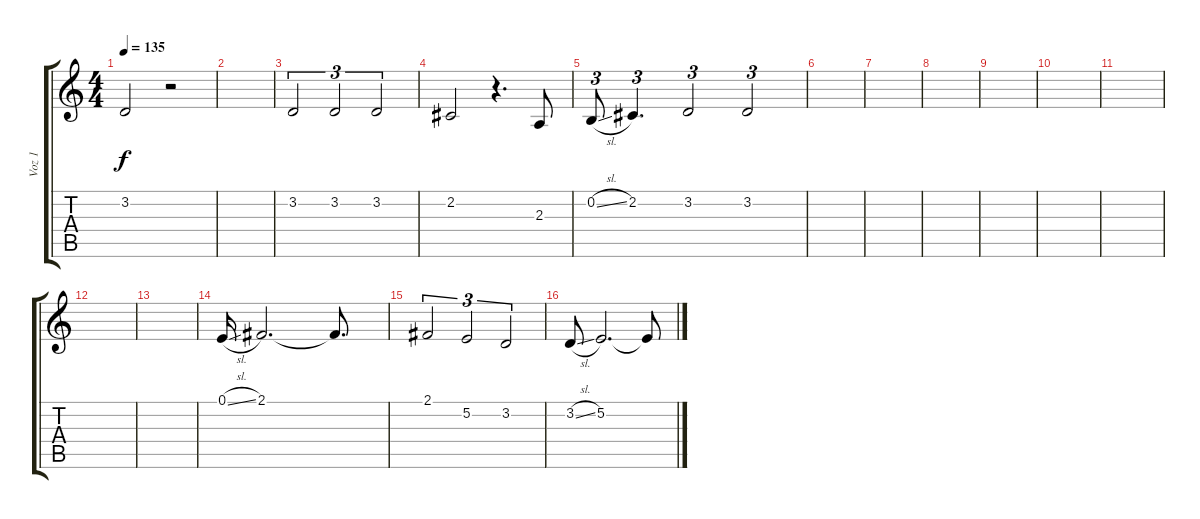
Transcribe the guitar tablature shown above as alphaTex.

\track ("Voz 1" "Voz 1") {instrument flute}
\staff {score tabs}
\tuning (E4 B3 G3 D3 A2 E2) {hide}
\ts (4 4)
\tempo 135
\clef g2
\ks c
3.2{t}.2{dy f} r.2 |
|
3.2.2{tu (3 2) balance 16} 3.2.2{tu (3 2)} 3.2.2{tu (3 2)} |
2.2.2 r.4{d} 2.3.8 |
0.2{sl}.8{tu (3 2)} 2.2.4{d tu (3 2)} 3.2.2{tu (3 2)} 3.2.2{tu (3 2)} |
|
|
|
|
|
|
|
|
0.1{sl}.16 2.1.2{d} 2.1{t}.8{d} |
2.1.2{tu (3 2)} 5.2.2{tu (3 2)} 3.2.2{tu (3 2)} |
3.2{sl}.8 5.2.2{d} 5.2{t}.8
